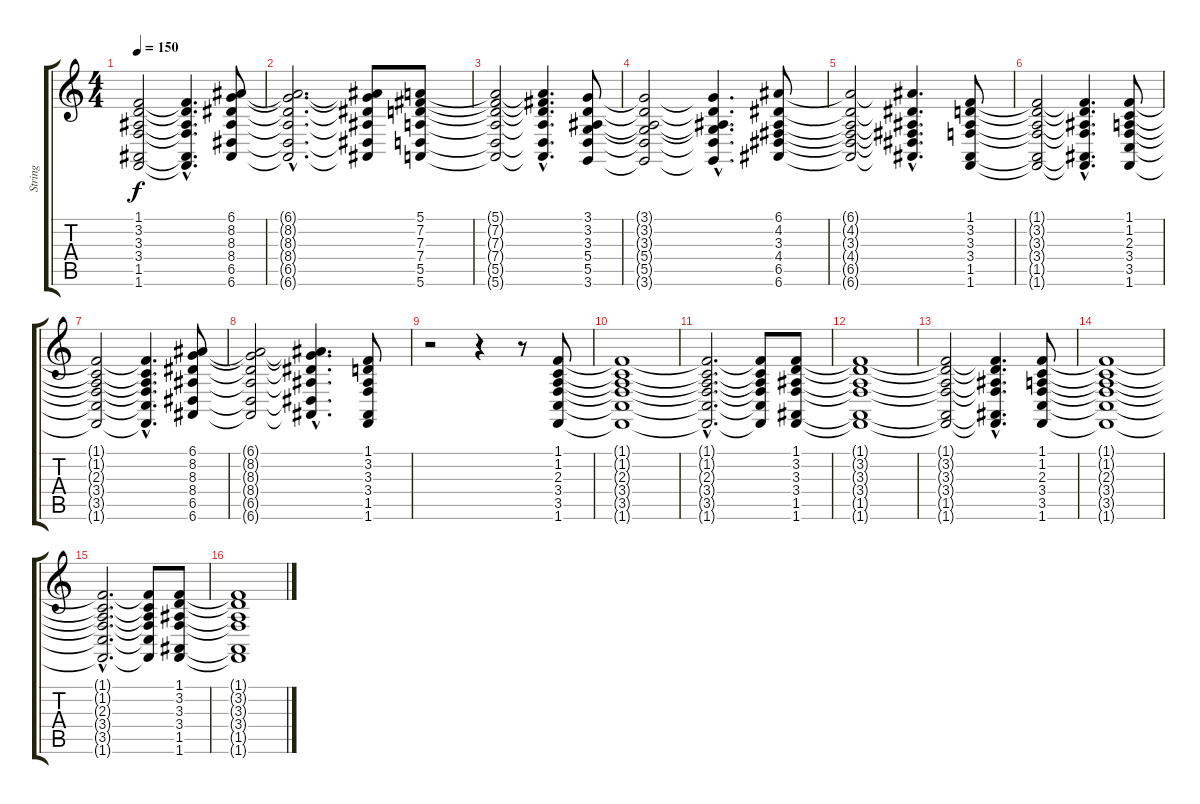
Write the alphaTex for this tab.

\track ("String" "String") {instrument stringensemble1}
\staff {score tabs}
\tuning (E4 B3 G3 D3 A2 E2) {hide}
\ts (4 4)
\tempo 150
\clef g2
\ks c
(1.1{t} 3.2{t} 3.3{t} 3.4{t} 1.5{t} 1.6{t}).2{dy f} (1.1{hac t} 3.2{hac t} 3.3{hac t} 3.4{hac t} 1.5{hac t} 1.6{hac t}).4{d} (6.1 8.2 8.3 8.4 6.5 6.6).8 |
(6.1{hac t} 8.2{hac t} 8.3{hac t} 8.4{hac t} 6.5{hac t} 6.6{hac t}).2{d} (6.1{t} 8.2{t} 8.3{t} 8.4{t} 6.5{t} 6.6{t}).8 (5.1 7.2 7.3 7.4 5.5 5.6).8 |
(5.1{t} 7.2{t} 7.3{t} 7.4{t} 5.5{t} 5.6{t}).2 (5.1{hac t} 7.2{hac t} 7.3{hac t} 7.4{hac t} 5.5{hac t} 5.6{hac t}).4{d} (3.1 3.2 3.3 5.4 5.5 3.6).8 |
(3.1{t} 3.2{t} 3.3{t} 5.4{t} 5.5{t} 3.6{t}).2 (3.1{hac t} 3.2{hac t} 3.3{hac t} 5.4{hac t} 5.5{hac t} 3.6{hac t}).4{d} (6.1 4.2 3.3 4.4 6.5 6.6).8 |
(6.1{t} 4.2{t} 3.3{t} 4.4{t} 6.5{t} 6.6{t}).2 (6.1{hac t} 4.2{hac t} 3.3{hac t} 4.4{hac t} 6.5{hac t} 6.6{hac t}).4{d} (1.1 3.2 3.3 3.4 1.5 1.6).8 |
(1.1{t} 3.2{t} 3.3{t} 3.4{t} 1.5{t} 1.6{t}).2 (1.1{hac t} 3.2{hac t} 3.3{hac t} 3.4{hac t} 1.5{hac t} 1.6{hac t}).4{d} (1.1 1.2 2.3 3.4 3.5 1.6).8 |
(1.1{t} 1.2{t} 2.3{t} 3.4{t} 3.5{t} 1.6{t}).2 (1.1{hac t} 1.2{hac t} 2.3{hac t} 3.4{hac t} 3.5{hac t} 1.6{hac t}).4{d} (6.1 8.2 8.3 8.4 6.5 6.6).8 |
(6.1{t} 8.2{t} 8.3{t} 8.4{t} 6.5{t} 6.6{t}).2 (6.1{hac t} 8.2{hac t} 8.3{hac t} 8.4{hac t} 6.5{hac t} 6.6{hac t}).4{d} (1.1 3.2 3.3 3.4 1.5 1.6).8 |
r.2 r.4 r.8 (1.1 1.2 2.3 3.4 3.5 1.6).8 |
(1.1{t} 1.2{t} 2.3{t} 3.4{t} 3.5{t} 1.6{t}).1 |
(1.1{hac t} 1.2{hac t} 2.3{hac t} 3.4{hac t} 3.5{hac t} 1.6{hac t}).2{d} (1.1{t} 1.2{t} 2.3{t} 3.4{t} 3.5{t} 1.6{t}).8 (1.1 3.2 3.3 3.4 1.5 1.6).8 |
(1.1{t} 3.2{t} 3.3{t} 3.4{t} 1.5{t} 1.6{t}).1 |
(1.1{t} 3.2{t} 3.3{t} 3.4{t} 1.5{t} 1.6{t}).2 (1.1{hac t} 3.2{hac t} 3.3{hac t} 3.4{hac t} 1.5{hac t} 1.6{hac t}).4{d} (1.1 1.2 2.3 3.4 3.5 1.6).8 |
(1.1{t} 1.2{t} 2.3{t} 3.4{t} 3.5{t} 1.6{t}).1 |
(1.1{hac t} 1.2{hac t} 2.3{hac t} 3.4{hac t} 3.5{hac t} 1.6{hac t}).2{d} (1.1{t} 1.2{t} 2.3{t} 3.4{t} 3.5{t} 1.6{t}).8 (1.1 3.2 3.3 3.4 1.5 1.6).8 |
(1.1{t} 3.2{t} 3.3{t} 3.4{t} 1.5{t} 1.6{t}).1
